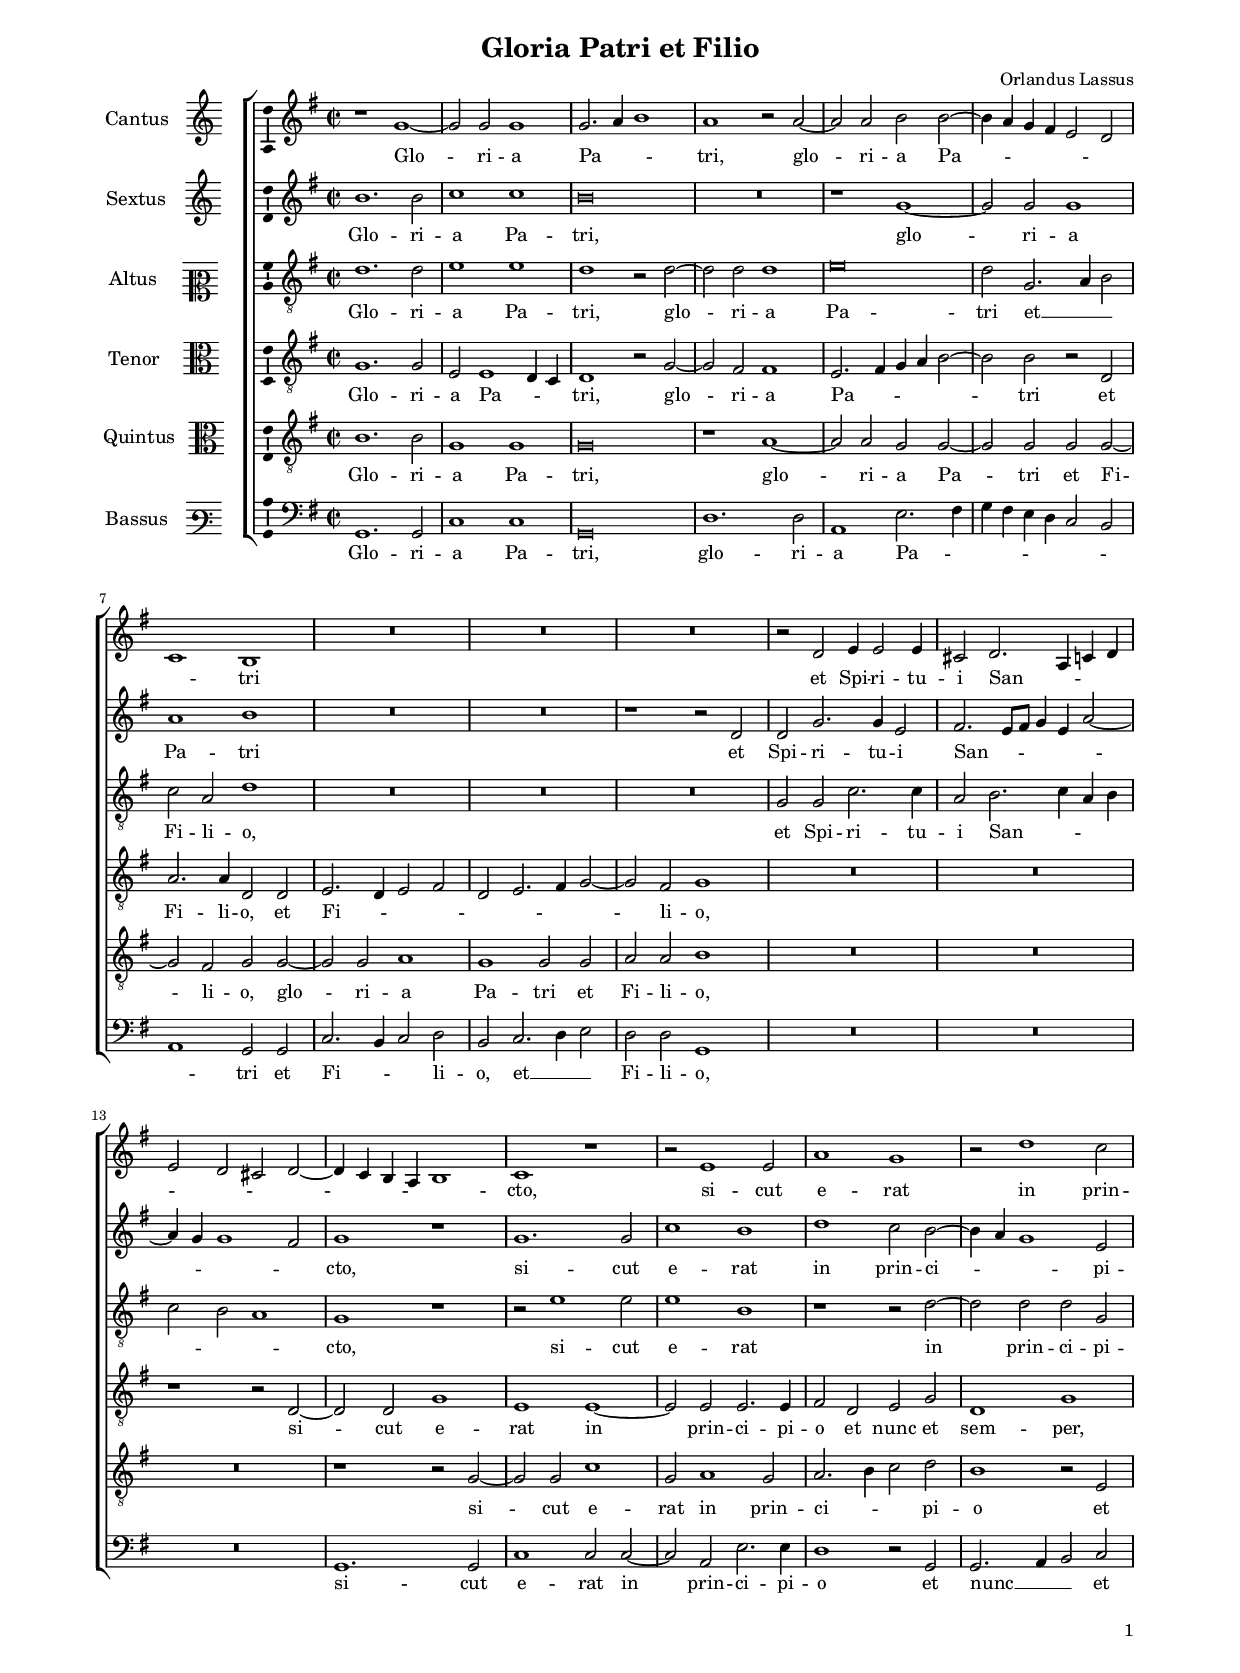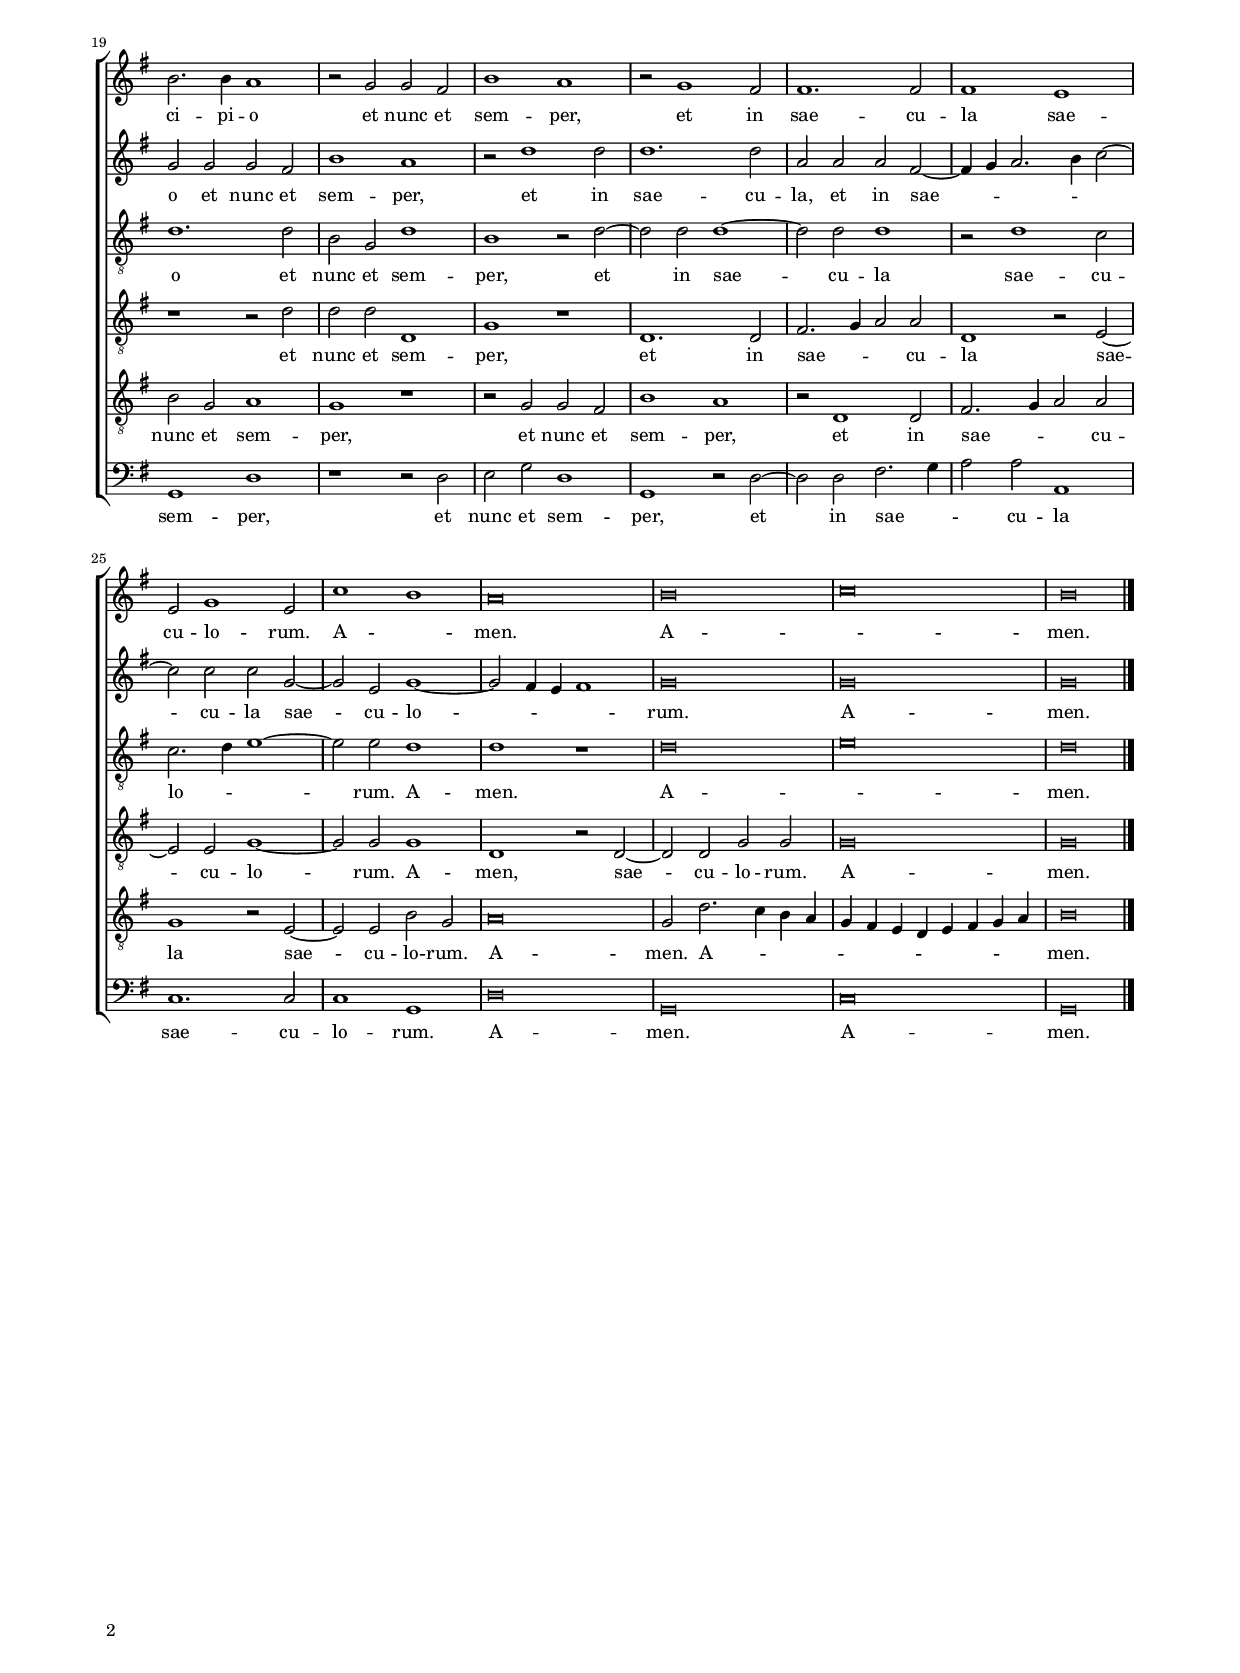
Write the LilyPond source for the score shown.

\header
{
  title="Gloria Patri et Filio"
  composer="Orlandus Lassus"
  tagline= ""
}

\version "2.20.0"
\language deutsch
#(set-global-staff-size 15)
% #(set-default-paper-size "letter")
#(ly:set-option 'point-and-click #f)


\paper
	{
	top-margin = 1.5 \cm
	bottom-margin = 1 \cm
	left-margin = 1.8 \cm
	right-margin = 1.8 \cm
	ragged-bottom = ##f
	ragged-last-bottom = ##t
	print-page-number = ##f
	system-system-spacing = #'((basic-distance . 16) (minimum-distance . 13) (padding . 5) (strechability . 250))
        oddFooterMarkup=\markup   \fill-line { "" \fromproperty #'page:page-number-string }
        evenFooterMarkup=\markup  \fill-line { \fromproperty #'page:page-number-string "" }
        last-bottom-spacing = #'((basic-distance . 12) (minimum-distance . 7) (padding . 4))
%	systems-per-page = 3
%       page-count = 4
%	min-systems-per-page = 3
	}


ficta = { \once \set suggestAccidentals = ##t }
	
forget = #(define-music-function (music) (ly:music?) #{
	\accidentalStyle forget
	$music
	\accidentalStyle default
	#})



global = {
    % \set Staff.autoBeaming = ##f
	\key c \major
	\time 2/2 \set Score.measureLength = #(ly:make-moment 2/1)
        \set Score.tempoHideNote = ##t
        \tempo 2 = 90
        \skip 1*2*30  \bar "|."
	}
   
incipitcantus = \markup { \score {
	{
	\set Staff.instrumentName = \markup { \fontsize #1 "Cantus" }
	\key c \major
	\clef violin
	s4 \bar ""
	}
	\layout  {
	raggedright = ##t
	indent = 1.6 \cm
	line-width = 2.2 \cm
	\context { \Staff \remove Time_signature_engraver }
	\override Staff.Clef.Y-extent = #'(0 . 0)
	}} \hspace #1 }


incipitsextus = \markup { \score {
	{
	\set Staff.instrumentName = \markup { \fontsize #1 "Sextus" }
	\key c \major
	\clef violin
	s4 \bar ""
	}
	\layout  {
	raggedright = ##t
	indent = 1.6 \cm
	line-width = 2.2 \cm
	\context { \Staff \remove Time_signature_engraver }
	\override Staff.Clef.Y-extent = #'(0 . 0)
	}} \hspace #1 }
      
      
incipitaltus = \markup { \score {
	{
	\set Staff.instrumentName = \markup { \fontsize #1 "Altus" }
	\key c \major
	\clef mezzosoprano
	s4 \bar ""
	}
	\layout  {
	raggedright = ##t
	indent = 1.6 \cm
	line-width = 2.2 \cm
	\context { \Staff \remove Time_signature_engraver }
	\override Staff.Clef.Y-extent = #'(0 . 0)
	}} \hspace #1 }


incipittenor = \markup { \score {
	{
	\set Staff.instrumentName = \markup { \fontsize #1 "Tenor" }
	\key c \major
	\clef alto
	s4 \bar ""
	}
	\layout  {
	raggedright = ##t
	indent = 1.6 \cm
	line-width = 2.2 \cm
	\context { \Staff \remove Time_signature_engraver }
	\override Staff.Clef.Y-extent = #'(0 . 0)
	}} \hspace #1 }
      
      
incipitquintus = \markup { \score {
	{
	\set Staff.instrumentName = \markup { \fontsize #1 "Quintus" }
	\key c \major
	\clef alto
	s4 \bar ""
	}
	\layout  {
	raggedright = ##t
	indent = 1.6 \cm
	line-width = 2.2 \cm
	\context { \Staff \remove Time_signature_engraver }
	\override Staff.Clef.Y-extent = #'(0 . 0)
	}} \hspace #1 }
      
      
incipitbassus = \markup { \score {
	{
	\set Staff.instrumentName = \markup { \fontsize #1 "Bassus" }
	\key c \major
	\clef varbaritone
	s4 \bar ""
	}
	\layout  {
	raggedright = ##t
	indent = 1.6 \cm
	line-width = 2.2 \cm
	\context { \Staff \remove Time_signature_engraver }
	\override Staff.Clef.Y-extent = #'(0 . 0)
	}} \hspace #1 }


cantus =  \relative c''
	{
	r1 c~
	c2 c c1
	c2. d4 e1
	d1 r2 d~
%5
	d2 d e e~ |
	e4 d c h a2 g \break \noPageBreak
	f1 e
	R\breve
	R\breve
%10
	R\breve |
	r2 g a4 a2 a4
	fis2 g2. d4 f g \break \noPageBreak
	a2 g fis g~
	g4 f e d e1
%15
	f1 r |
	r2 a1 a2
	d1 c
	r2 g'1 f2 \pageBreak
	e2. e4 d1
%20
	r2 c c h |
	e1 d
	r2 c1 h2
    h1. h2
    h1 a \break \noPageBreak
%25
	a2 c1 a2 |
	f'1 e
	d\breve
	e\breve
	f\breve
%30
	e\breve |
	}


sextus = \relative c''
	{
	e1. e2
	f1 f
	e\breve
	R\breve
%5
	r1 c~ |
	c2 c c1
	d1 e
	R\breve
	R\breve
%10
	r1 r2 g, |
	g2 c2. c4 a2
	h2. a8 h c4 a d2~
	d4 c c1 h2
	c1 r
%15
	c1. c2 |
	f1 e
	g1 f2 e~
	e4 d c1 a2
	c2 c c h
%20
	e1 d |
	r2 g1 g2
	g1. g2
	d2 d d h~
	h4 c d2. e4 f2~
%25
	f2 f f c~ |
	c2 a c1~
	c2 h4 a h1
	c\breve
	c\breve
%30
	c\breve |
	}


altus =  \relative c'
    {
	g'1. g2
	a1 a
	g1 r2 g~
	g2 g g1
%5
	a\breve |
	g2 c,2. d4 e2
	f2 d g1
	R\breve
	R\breve
%10
	R\breve |
	c,2 c f2. f4
	d2 e2. f4 d e
	f2 e d1
	c1 r
%15
	r2 a'1 a2 |
	a1 e
	r1 r2 g2~ 
    g2 g2 g2 c,
    g'1. g2
%20
	e2 c g'1 |
	e1 r2 g~
    g2 g2 g1~
    g2 g2 g1
	r2 g1 f2
%25
	f2. g4 a1~ |
	a2 a g1
	g1 r
	g\breve
	a\breve
%30
	g\breve |
	}


tenor =  \relative c'
	{
	c1. c2
	a2 a1 g4 f
	g1 r2 c~
	c2 h h1
%5
    a2. h4 c d e2~ |
	e2 e r g,
	d'2. d4 g,2 g
	a2. g4 a2 h
	g2 a2. h4 c2~
%10
	c2 h c1 |
	R\breve
    R\breve
	r1 r2 g~ 
	g2 g c1
%15
	a1 a~ |
	a2 a a2. a4
	h2 g a c
	g1 c
	r1 r2 g'
%20
	g2 g g,1 |
	c1 r
	g1. g2
	h2. c4 d2 d
	g,1 r2 a~
%25
	a2 a c1~ |
	c2 c c1
	g1 r2 g~
	g2 g c c
	c\breve
%30
	c\breve |
	}


quintus  =  \relative c'
	{
	e1. e2
	c1 c
	c\breve
	r1 d~
%5
	d2 d c c~ |
	c2 c c c~
	c2 h c c~
	c2 c d1
	c1 c2 c
%10
	d2 d e1 |
	R\breve
	R\breve
	R\breve
	r1 r2 c~
%15
	c2 c f1 |
	c2 d1 c2
	d2. e4 f2 g
	e1 r2 a,
	e'2 c d1
%20
	c1 r |
	r2 c c h
	e1 d
	r2 g,1 g2
	h2. c4 d2 d
%25
	c1 r2 a~ |
	a2 a e' c
	d\breve
	c2 g'2. f4 e d
	c4 h a g a h c d
%30
	e\breve |
	}


bassus  =  \relative c
	{
	c1. c2
	f1 f
	c\breve
	g'1. g2
%5
	d1 a'2. h4 |
	c4 h a g f2 e
	d1 c2 c
	f2. e4 f2 g
	e2 f2. g4 a2
%10
	g2 g c,1 |
	R\breve
	R\breve
	R\breve
	c1. c2
%15
	f1 f2 f~ |
	f2 d a'2. a4
	g1 r2 c,
	c2. d4 e2 f
	c1 g'
%20
	r1 r2 g |
	a2 c g1
	c,1 r2 g'~
	g2 g h2. c4
	d2 d d,1
%25
	f1. f2 |
	f1 c
	g'\breve
	c,\breve
	f\breve
%30
	c\breve |
	}


lyricscantus = \lyricmode {
	Glo -- ri -- a Pa -- _ _ tri,
    glo -- ri -- a Pa -- _ _ _ _ _ _ tri
    et Spi -- ri -- tu -- i San -- _ _ _ _ _ _ _ _ _ _ _ cto,
    si -- cut e -- rat in prin -- ci -- pi -- o
    et nunc et sem -- per,
    et in sae -- cu -- la sae -- cu -- lo -- rum.
    A -- _ men.
    A -- _ men.
	}


lyricssextus = \lyricmode {
	Glo -- ri -- a Pa -- tri,
    glo -- ri -- a Pa -- tri
    et Spi -- ri -- tu -- i San -- _ _ _ _ _ _ _ _ cto,
    si -- cut e -- rat in prin -- ci -- _ _ pi -- o
    et nunc et sem -- per,
    et in sae -- cu -- la,
    et in sae -- _ _ _ _ cu -- la sae -- cu -- lo -- _ _ _ rum.
    A -- men.
    A -- men.
	}


lyricsaltus = \lyricmode {
	Glo -- ri -- a Pa -- tri,
    glo -- ri -- a Pa -- tri
    et __ _ _ Fi -- li -- o,
    et Spi -- ri -- tu -- i San -- _ _ _ _ _ _ cto,
    si -- cut e -- rat in prin -- ci -- pi -- o
    et nunc et sem -- per,
    et in sae -- cu -- la sae -- cu -- lo -- _ _ rum.
    A -- men.
    A -- _ men.
	}
	

lyricstenor = \lyricmode {
	Glo -- ri -- a Pa -- _ _ tri,
    glo -- ri -- a Pa -- _ _ _ _ tri
    et Fi -- li -- o,
    et Fi -- _ _ _ _ _ _ _ li -- o,
    si -- cut e -- rat in prin -- ci -- pi -- o
    et nunc et sem -- per,
    et nunc et sem -- per,
    et in sae -- _ _ cu -- la sae -- cu -- lo -- rum.
    A -- men,
    sae -- cu -- lo -- rum.
    A -- men.
	}


lyricsquintus = \lyricmode {
	Glo -- ri -- a Pa -- tri,
    glo -- ri -- a Pa -- tri
    et Fi -- li -- o,
    glo -- ri -- a Pa -- tri
    et Fi -- li -- o,
    si -- cut e -- rat in prin -- ci -- _ _ pi -- o
    et nunc et sem -- per,
    et nunc et sem -- per,
    et in sae -- _ _ cu -- la sae -- cu -- lo -- rum.
    A -- men.
    A -- _ _ _ _ _ _ _ _ _ _ _ men.
	}


lyricsbassus = \lyricmode {
	Glo -- ri -- a Pa -- tri,
    glo -- ri -- a Pa -- _ _ _ _ _ _ _ _ tri
    et Fi -- _ _ li -- o,
    et __ _ _ Fi -- li -- o,
    si -- cut e -- rat in prin -- ci -- pi -- o
    et nunc __ _ _ et sem -- per,
    et nunc et sem -- per,
    et in sae -- _ _ cu -- la sae -- cu -- lo -- rum.
    A -- men.
    A -- men.
	}


\score
{  
	\transpose c g, {
	\new ChoirStaff \with { \override StaffGrouper.staff-staff-spacing.basic-distance = #12 }
	<<

	\new Staff << \global
	\new Voice="v1" {
		\set Staff.instrumentName=\incipitcantus
		\set Staff.midiInstrument = "reed organ"
		\clef violin
		\cantus }
	\new Lyrics \lyricsto "v1" {\lyricscantus }
	>>


	\new Staff << \global
	\new Voice="v6" {
		\set Staff.instrumentName=\incipitsextus
		\set Staff.midiInstrument = "reed organ"
		\clef violin 
		\sextus}
	\new Lyrics \lyricsto "v6" {\lyricssextus }
	>>


	\new Staff << \global
	\new Voice="v2" {
		\set Staff.instrumentName=\incipitaltus
		\set Staff.midiInstrument = "reed organ"
		\clef "G_8" 
		\altus}
	\new Lyrics \lyricsto "v2" {\lyricsaltus }
	>>


	\new Staff << \global
	\new Voice="v3" {
		\set Staff.instrumentName=\incipittenor
		\set Staff.midiInstrument = "reed organ"
		\clef "G_8"
		\tenor }
	\new Lyrics \lyricsto "v3" {\lyricstenor }
	>>


	\new Staff << \global
	\new Voice="v5" {
		\set Staff.instrumentName=\incipitquintus
		\set Staff.midiInstrument = "reed organ"
		\clef "G_8"
		\quintus}
	\new Lyrics \lyricsto "v5" {\lyricsquintus }
	>>


	\new Staff << \global
	\new Voice="v4" {
		\set Staff.instrumentName=\incipitbassus
		\set Staff.midiInstrument = "reed organ"
		\clef bass 
		\bassus }
	\new Lyrics \lyricsto "v4" {\lyricsbassus}
	>>

	>>
	} % transpose

	\layout
	{
	indent = 2.5 \cm
%	\context { \Lyrics \override VerticalAxisGroup.nonstaff-relatedstaff-spacing.padding = #2 }
%	\context { \Lyrics \override LyricText.font-size = #1 }
	\context { \Staff \override TimeSignature.break-visibility = #end-of-line-invisible }
    \context { \Staff \consists "Ambitus_engraver" }
%	\context { \Voice \override Slur.transparent = ##t }
	\context { \Score \override BarNumber.padding = #2 }
	\context { \Voice \override NoteHead.style = #'baroque }
	}

\midi
	{
	}

}


% EOF
